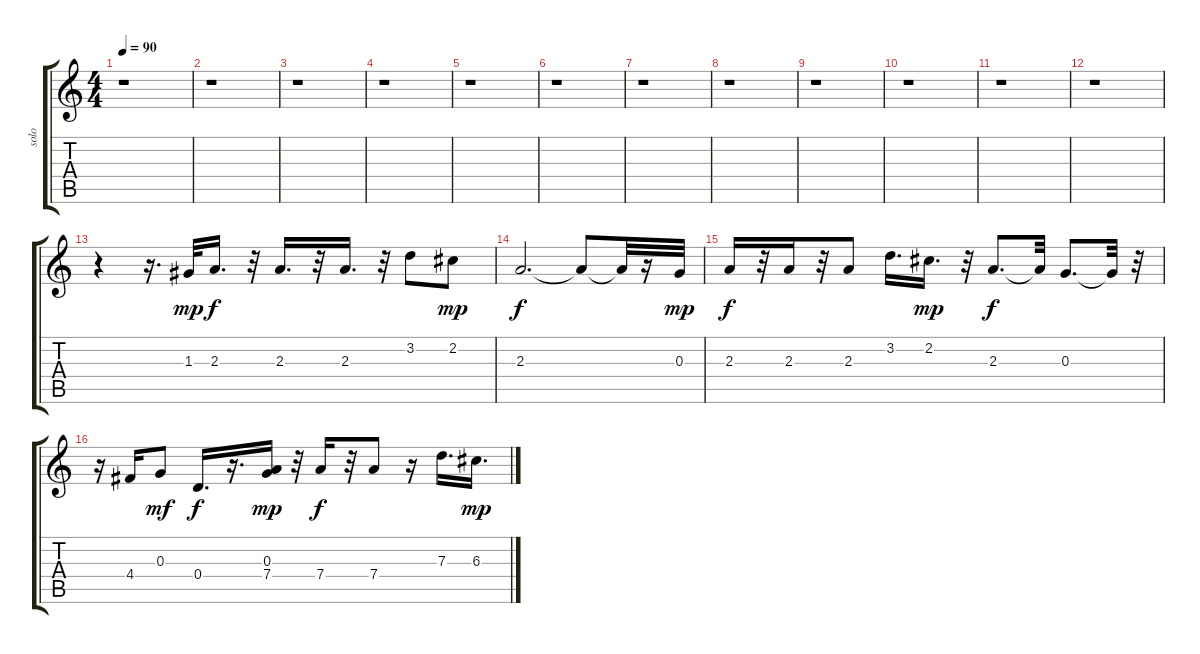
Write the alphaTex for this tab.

\track ("solo" "solo") {instrument distortionguitar}
\staff {score tabs}
\tuning (E4 B3 G3 D3 A2 E2) {hide}
\ts (4 4)
\tempo 90
\clef g2
\ks c
r.1{dy mp} |
r.1 |
r.1 |
r.1 |
r.1 |
r.1 |
r.1 |
r.1 |
r.1 |
r.1 |
r.1 |
r.1 |
r.4 r.16{d} 1.3.32 2.3.16{d dy f} r.32 2.3.16{d} r.32 2.3.16{d} r.32 3.2.8 2.2.8{dy mp} |
2.3.2{d dy f} 2.3{t}.8 2.3{t}.32 r.16 0.3.32{dy mp} |
2.3.16{dy f} r.32 2.3.16 r.32 2.3.8 3.2.16{d} 2.2.16{d dy mp} r.32 2.3.8{d dy f} 2.3{t}.32 0.3.8{d} 0.3{t}.32 r.32 |
r.16 4.4.16 0.3.8{dy mf} 0.4.16{d dy f} r.16{d} (0.3 7.4).16{dy mp} r.32 7.4.16{dy f} r.32 7.4.8 r.16 7.3.16{d} 6.3.16{d dy mp}
